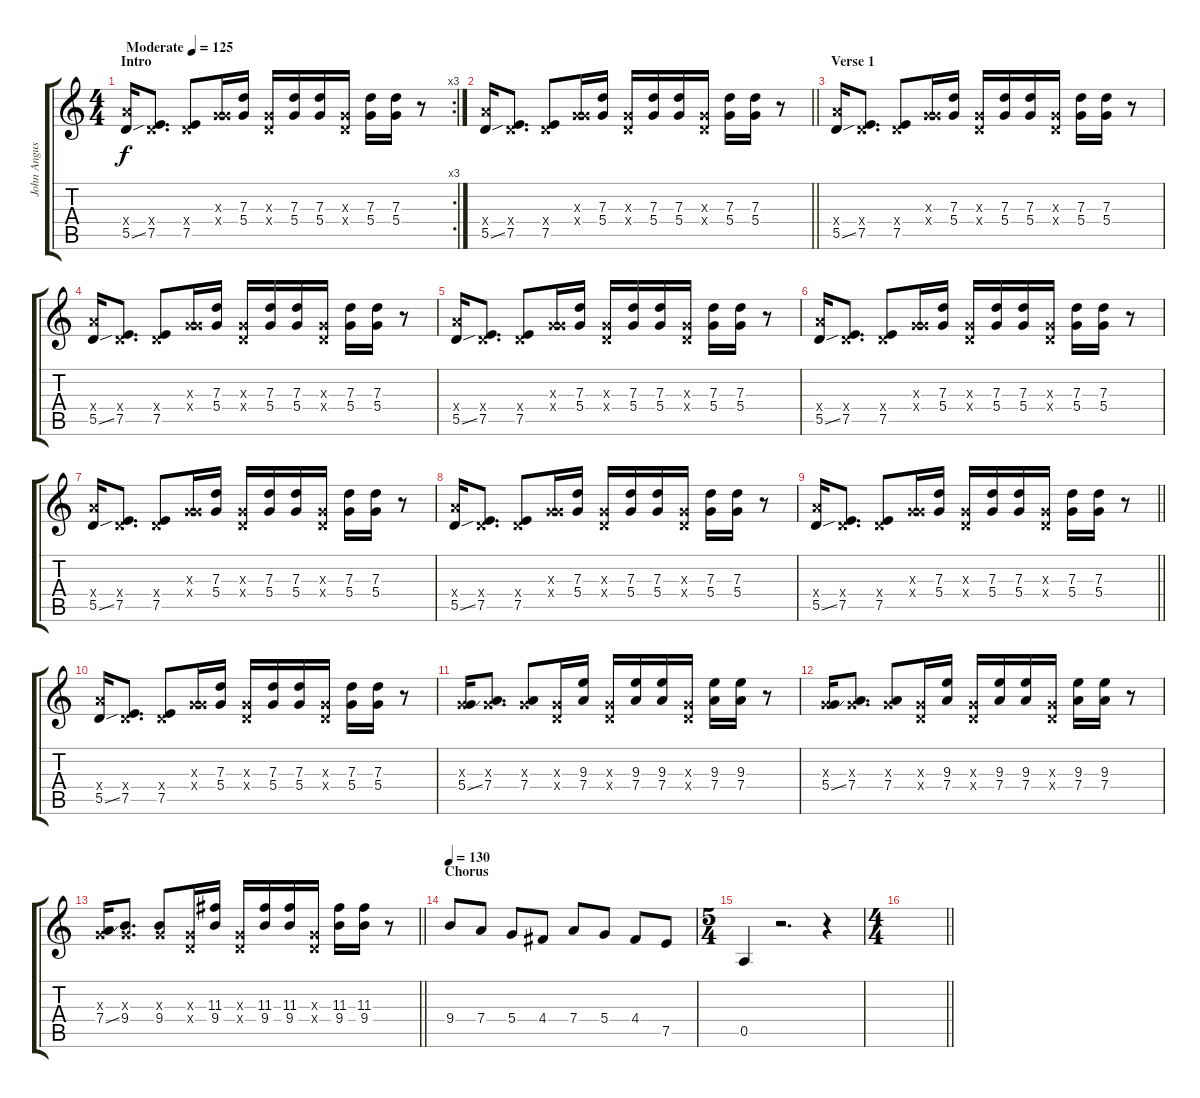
\track ("John Angus - Rhythm" "John Angus") {instrument overdrivenguitar}
\staff {score tabs}
\tuning (E4 B3 G3 D3 A2 E2) {hide}
\rc 3
\ts (4 4)
\section ("" "Intro")
\tempo (125 "Moderate")
\clef g2
\ks c
(7.4{x} 5.5{ss}).16{dy f instrument overdrivenguitar} (0.4{x} 7.5).8{d} (0.4{x} 7.5).8 (0.3{x} 5.4{x}).16 (7.3 5.4).16 (0.3{x} 0.4{x}).16 (7.3 5.4).16 (7.3 5.4).16 (0.3{x} 0.4{x}).16 (7.3 5.4).16 (7.3 5.4).16 r.8 |
\barLineRight lightlight
(7.4{x} 5.5{ss}).16 (0.4{x} 7.5).8{d} (0.4{x} 7.5).8 (0.3{x} 5.4{x}).16 (7.3 5.4).16 (0.3{x} 0.4{x}).16 (7.3 5.4).16 (7.3 5.4).16 (0.3{x} 0.4{x}).16 (7.3 5.4).16 (7.3 5.4).16 r.8 |
\section ("" "Verse 1")
(7.4{x} 5.5{ss}).16 (0.4{x} 7.5).8{d} (0.4{x} 7.5).8 (0.3{x} 5.4{x}).16 (7.3 5.4).16 (0.3{x} 0.4{x}).16 (7.3 5.4).16 (7.3 5.4).16 (0.3{x} 0.4{x}).16 (7.3 5.4).16 (7.3 5.4).16 r.8 |
(7.4{x} 5.5{ss}).16 (0.4{x} 7.5).8{d} (0.4{x} 7.5).8 (0.3{x} 5.4{x}).16 (7.3 5.4).16 (0.3{x} 0.4{x}).16 (7.3 5.4).16 (7.3 5.4).16 (0.3{x} 0.4{x}).16 (7.3 5.4).16 (7.3 5.4).16 r.8 |
(7.4{x} 5.5{ss}).16 (0.4{x} 7.5).8{d} (0.4{x} 7.5).8 (0.3{x} 5.4{x}).16 (7.3 5.4).16 (0.3{x} 0.4{x}).16 (7.3 5.4).16 (7.3 5.4).16 (0.3{x} 0.4{x}).16 (7.3 5.4).16 (7.3 5.4).16 r.8 |
(7.4{x} 5.5{ss}).16 (0.4{x} 7.5).8{d} (0.4{x} 7.5).8 (0.3{x} 5.4{x}).16 (7.3 5.4).16 (0.3{x} 0.4{x}).16 (7.3 5.4).16 (7.3 5.4).16 (0.3{x} 0.4{x}).16 (7.3 5.4).16 (7.3 5.4).16 r.8 |
(7.4{x} 5.5{ss}).16 (0.4{x} 7.5).8{d} (0.4{x} 7.5).8 (0.3{x} 5.4{x}).16 (7.3 5.4).16 (0.3{x} 0.4{x}).16 (7.3 5.4).16 (7.3 5.4).16 (0.3{x} 0.4{x}).16 (7.3 5.4).16 (7.3 5.4).16 r.8 |
(7.4{x} 5.5{ss}).16 (0.4{x} 7.5).8{d} (0.4{x} 7.5).8 (0.3{x} 5.4{x}).16 (7.3 5.4).16 (0.3{x} 0.4{x}).16 (7.3 5.4).16 (7.3 5.4).16 (0.3{x} 0.4{x}).16 (7.3 5.4).16 (7.3 5.4).16 r.8 |
\barLineRight lightlight
(7.4{x} 5.5{ss}).16 (0.4{x} 7.5).8{d} (0.4{x} 7.5).8 (0.3{x} 5.4{x}).16 (7.3 5.4).16 (0.3{x} 0.4{x}).16 (7.3 5.4).16 (7.3 5.4).16 (0.3{x} 0.4{x}).16 (7.3 5.4).16 (7.3 5.4).16 r.8 |
\section ("" "")
(7.4{x} 5.5{ss}).16 (0.4{x} 7.5).8{d} (0.4{x} 7.5).8 (0.3{x} 5.4{x}).16 (7.3 5.4).16 (0.3{x} 0.4{x}).16 (7.3 5.4).16 (7.3 5.4).16 (0.3{x} 0.4{x}).16 (7.3 5.4).16 (7.3 5.4).16 r.8 |
(0.3{x} 5.4{ss}).16 (0.3{x} 7.4).8{d} (0.3{x} 7.4).8 (0.3{x} 0.4{x}).16 (9.3 7.4).16 (0.3{x} 0.4{x}).16 (9.3 7.4).16 (9.3 7.4).16 (0.3{x} 0.4{x}).16 (9.3 7.4).16 (9.3 7.4).16 r.8 |
(0.3{x} 5.4{ss}).16 (0.3{x} 7.4).8{d} (0.3{x} 7.4).8 (0.3{x} 0.4{x}).16 (9.3 7.4).16 (0.3{x} 0.4{x}).16 (9.3 7.4).16 (9.3 7.4).16 (0.3{x} 0.4{x}).16 (9.3 7.4).16 (9.3 7.4).16 r.8 |
\barLineRight lightlight
(0.3{x} 7.4{ss}).16 (0.3{x} 9.4).8{d} (0.3{x} 9.4).8 (0.3{x} 0.4{x}).16 (11.3 9.4).16 (0.3{x} 0.4{x}).16 (11.3 9.4).16 (11.3 9.4).16 (0.3{x} 0.4{x}).16 (11.3 9.4).16 (11.3 9.4).16 r.8 |
\section ("" "Chorus")
\tempo 130
9.4.8 7.4.8 5.4.8 4.4.8 7.4.8 5.4.8 4.4.8 7.5.8 |
\ts (5 4)
0.5.4 r.2{d} r.4 |
\ts (4 4)
\barLineRight lightlight
